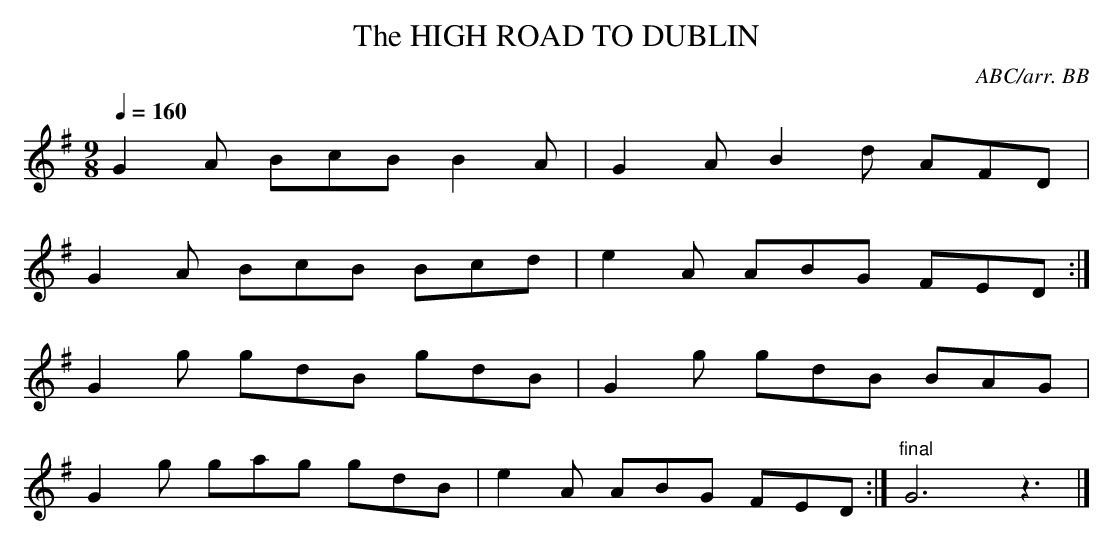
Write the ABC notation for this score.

X:1
T:HIGH ROAD TO DUBLIN, The
C:ABC/arr. BB
Q:1/4=160
L:1/8
M:9/8
K:G
G2A BcB B2A|G2A B2d AFD|
G2A BcB Bcd|e2A ABG FED:|
G2g gdB gdB|G2g gdB BAG|
G2g gag gdB|e2A ABG FED:|\
"final"G6z3|]
